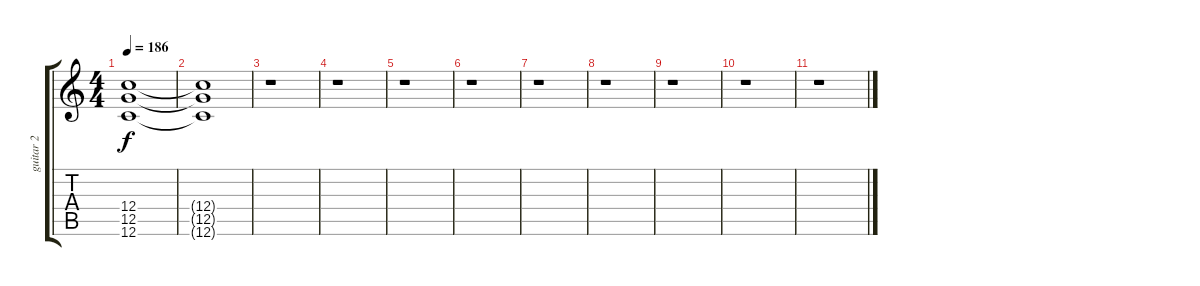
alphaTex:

\track ("guitar 2" "guitar 2") {instrument distortionguitar}
\staff {score tabs}
\tuning (D4 A3 F3 C3 G2 C2) {hide}
\ts (4 4)
\tempo 186
\clef g2
\ks c
(12.4{t} 12.5{t} 12.6{t}).1{dy f} |
(12.4{t} 12.5{t} 12.6{t}).1 |
r.1 |
r.1 |
r.1 |
r.1 |
r.1 |
r.1 |
r.1 |
r.1 |
r.1
